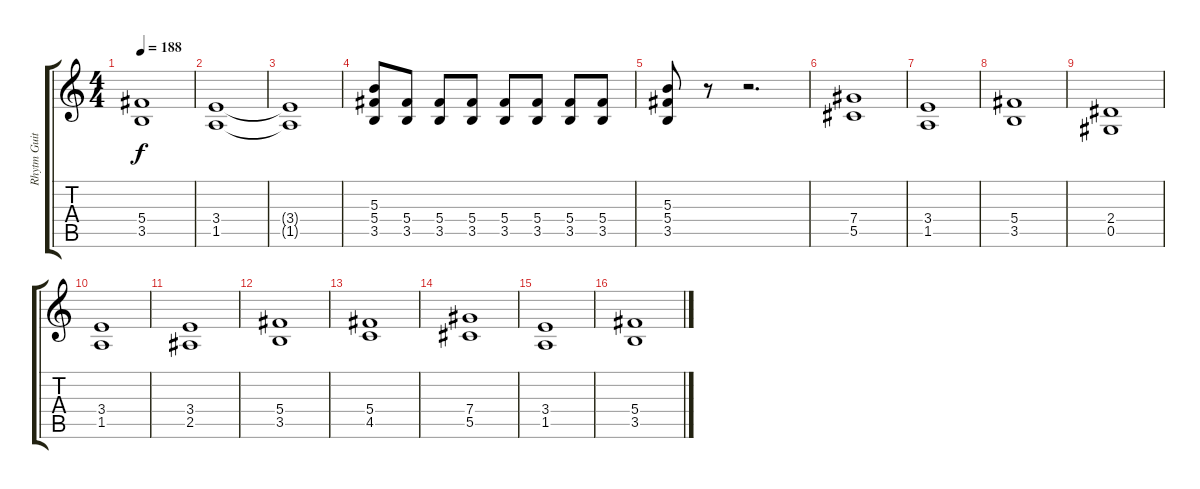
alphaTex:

\track ("Rhytm Guitar" "Rhytm Guit") {instrument distortionguitar}
\staff {score tabs}
\tuning (Eb4 Bb3 Gb3 Db3 Ab2 Eb2) {hide}
\ts (4 4)
\tempo 188
\clef g2
\ks c
(5.4 3.5).1{dy f} |
(3.4 1.5).1 |
(3.4{t} 1.5{t}).1 |
(5.3 5.4 3.5).8 (5.4 3.5).8 (5.4 3.5).8 (5.4 3.5).8 (5.4 3.5).8 (5.4 3.5).8 (5.4 3.5).8 (5.4 3.5).8 |
(5.3 5.4 3.5).8 r.8 r.2{d} |
(7.4 5.5).1 |
(3.4 1.5).1 |
(5.4 3.5).1 |
(2.4 0.5).1 |
(3.4 1.5).1 |
(3.4 2.5).1 |
(5.4 3.5).1 |
(5.4 4.5).1 |
(7.4 5.5).1 |
(3.4 1.5).1 |
(5.4 3.5).1
